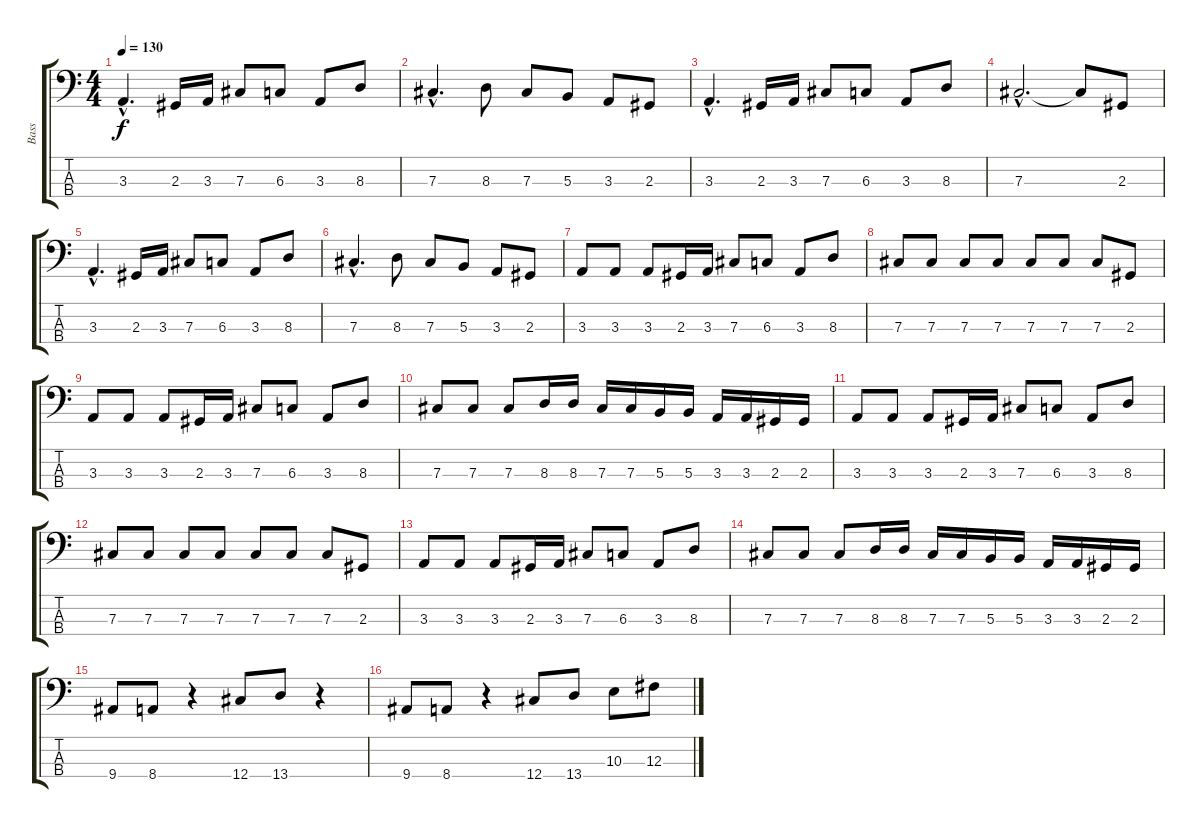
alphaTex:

\track ("Bass" "Bass") {instrument electricbasspick}
\staff {score tabs}
\tuning (E2 B1 Gb1 Db1) {hide}
\ts (4 4)
\tempo 130
\clef f4
\ks c
3.3{hac}.4{d dy f} 2.3.16 3.3.16 7.3.8 6.3.8 3.3.8 8.3.8 |
7.3{hac}.4{d} 8.3.8 7.3.8 5.3.8 3.3.8 2.3.8 |
3.3{hac}.4{d} 2.3.16 3.3.16 7.3.8 6.3.8 3.3.8 8.3.8 |
7.3{hac}.2{d} 7.3{t}.8 2.3.8 |
3.3{hac}.4{d} 2.3.16 3.3.16 7.3.8 6.3.8 3.3.8 8.3.8 |
7.3{hac}.4{d} 8.3.8 7.3.8 5.3.8 3.3.8 2.3.8 |
3.3.8 3.3.8 3.3.8 2.3.16 3.3.16 7.3.8 6.3.8 3.3.8 8.3.8 |
7.3.8 7.3.8 7.3.8 7.3.8 7.3.8 7.3.8 7.3.8 2.3.8 |
3.3.8 3.3.8 3.3.8 2.3.16 3.3.16 7.3.8 6.3.8 3.3.8 8.3.8 |
7.3.8 7.3.8 7.3.8 8.3.16 8.3.16 7.3.16 7.3.16 5.3.16 5.3.16 3.3.16 3.3.16 2.3.16 2.3.16 |
3.3.8 3.3.8 3.3.8 2.3.16 3.3.16 7.3.8 6.3.8 3.3.8 8.3.8 |
7.3.8 7.3.8 7.3.8 7.3.8 7.3.8 7.3.8 7.3.8 2.3.8 |
3.3.8 3.3.8 3.3.8 2.3.16 3.3.16 7.3.8 6.3.8 3.3.8 8.3.8 |
7.3.8 7.3.8 7.3.8 8.3.16 8.3.16 7.3.16 7.3.16 5.3.16 5.3.16 3.3.16 3.3.16 2.3.16 2.3.16 |
9.4.8 8.4.8 r.4 12.4.8 13.4.8 r.4 |
9.4.8 8.4.8 r.4 12.4.8 13.4.8 10.3.8 12.3.8
